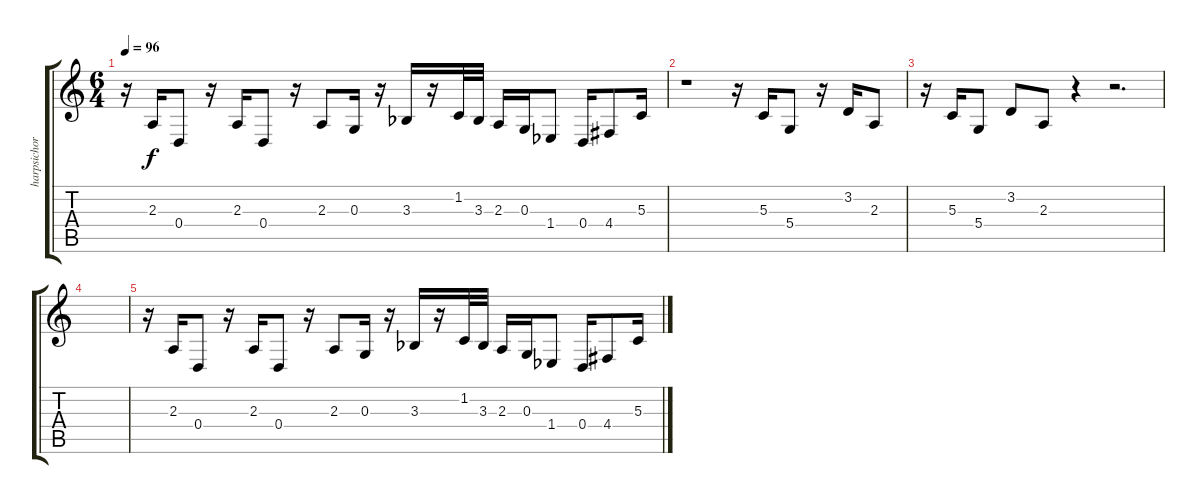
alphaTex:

\track ("harpsichord" "harpsichor") {instrument harpsichord}
\staff {score tabs}
\tuning (E4 B3 G3 D3 A2 E2) {hide}
\ts (6 4)
\tempo 96
\clef g2
\ks c
r.16{dy f} 2.3.16 0.4.8 r.16 2.3.16 0.4.8 r.16 2.3.8 0.3.16 r.16 3.3{acc b}.16 r.16 1.2.32 3.3{acc b}.32 2.3.16 0.3.16 1.4{acc b}.8 0.4.16 4.4.8 5.3.16 |
r.1 r.16 5.3.16 5.4.8 r.16 3.2.16 2.3.8 |
r.16 5.3.16 5.4.8 3.2.8 2.3.8 r.4 r.2{d} |
|
r.16 2.3.16 0.4.8 r.16 2.3.16 0.4.8 r.16 2.3.8 0.3.16 r.16 3.3{acc b}.16 r.16 1.2.32 3.3{acc b}.32 2.3.16 0.3.16 1.4{acc b}.8 0.4.16 4.4.8 5.3.16
